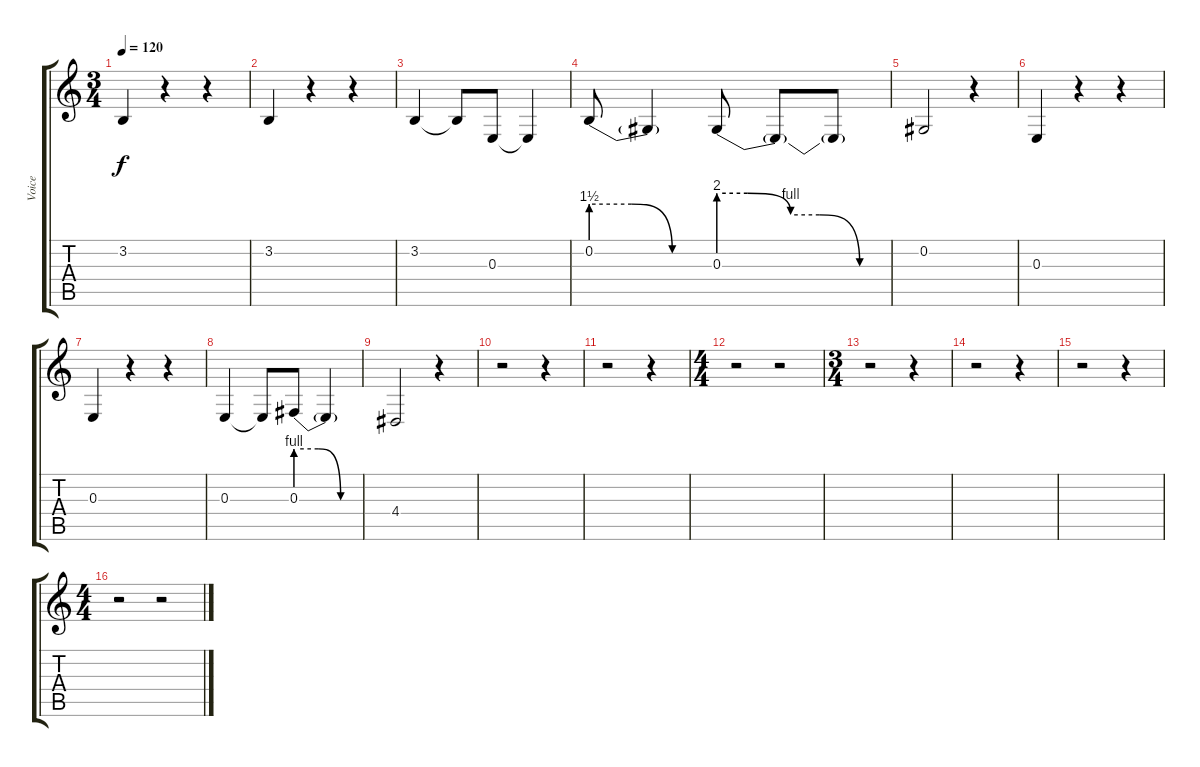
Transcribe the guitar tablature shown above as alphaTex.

\track ("Voice" "Voice") {instrument lead2sawtooth}
\staff {score tabs}
\tuning (Db4 Ab3 E3 B2 Gb2 Db2) {hide}
\ts (3 4)
\tempo 120
\clef g2
\ks c
3.2.4{dy f} r.4 r.4 |
3.2.4 r.4 r.4 |
3.2.4 3.2{t}.8 0.3.8 0.3{t}.4 |
0.2{be (custom 0 6 20 6 40 0 60 0)}.8 0.2{t}.4 0.3{be (custom 0 8 10 8 25 4 35 4 49 0 60 0)}.8 0.3{t}.8 0.3{t}.8 |
0.2.2 r.4 |
0.3.4 r.4 r.4 |
0.3.4 r.4 r.4 |
0.3.4 0.3{t}.8 0.3{be (custom 0 4 20 4 40 0 60 0)}.8 0.3{t}.4 |
4.4.2 r.4 |
r.2 r.4 |
r.2 r.4 |
\ts (4 4)
r.2 r.2 |
\ts (3 4)
r.2 r.4 |
r.2 r.4 |
r.2 r.4 |
\ts (4 4)
r.2 r.2
